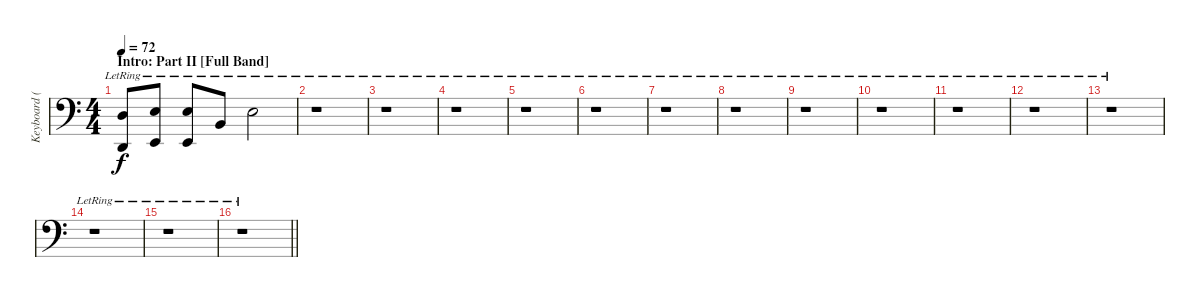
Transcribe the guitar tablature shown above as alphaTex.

\track ("Keyboard (Piano: Left Hand)" "Keyboard (") {instrument electricgrandpiano}
\staff {score}
\tuning (G2 D2 A1 E1 B0) {hide}
\ts (4 4)
\section ("" "Intro: Part II [Full Band]")
\tempo 72
\clef f4
\ks c
(17.3{lr} 15.5{lr}).8{dy f} (19.3{lr} 17.5{lr}).8 (19.3{lr} 17.5{lr}).8 19.4{lr}.8 19.3{lr}.2 |
r.1 |
r.1 |
r.1 |
r.1 |
r.1 |
r.1 |
r.1 |
r.1 |
r.1 |
r.1 |
r.1 |
r.1 |
r.1 |
r.1 |
\barLineRight lightlight
r.1
